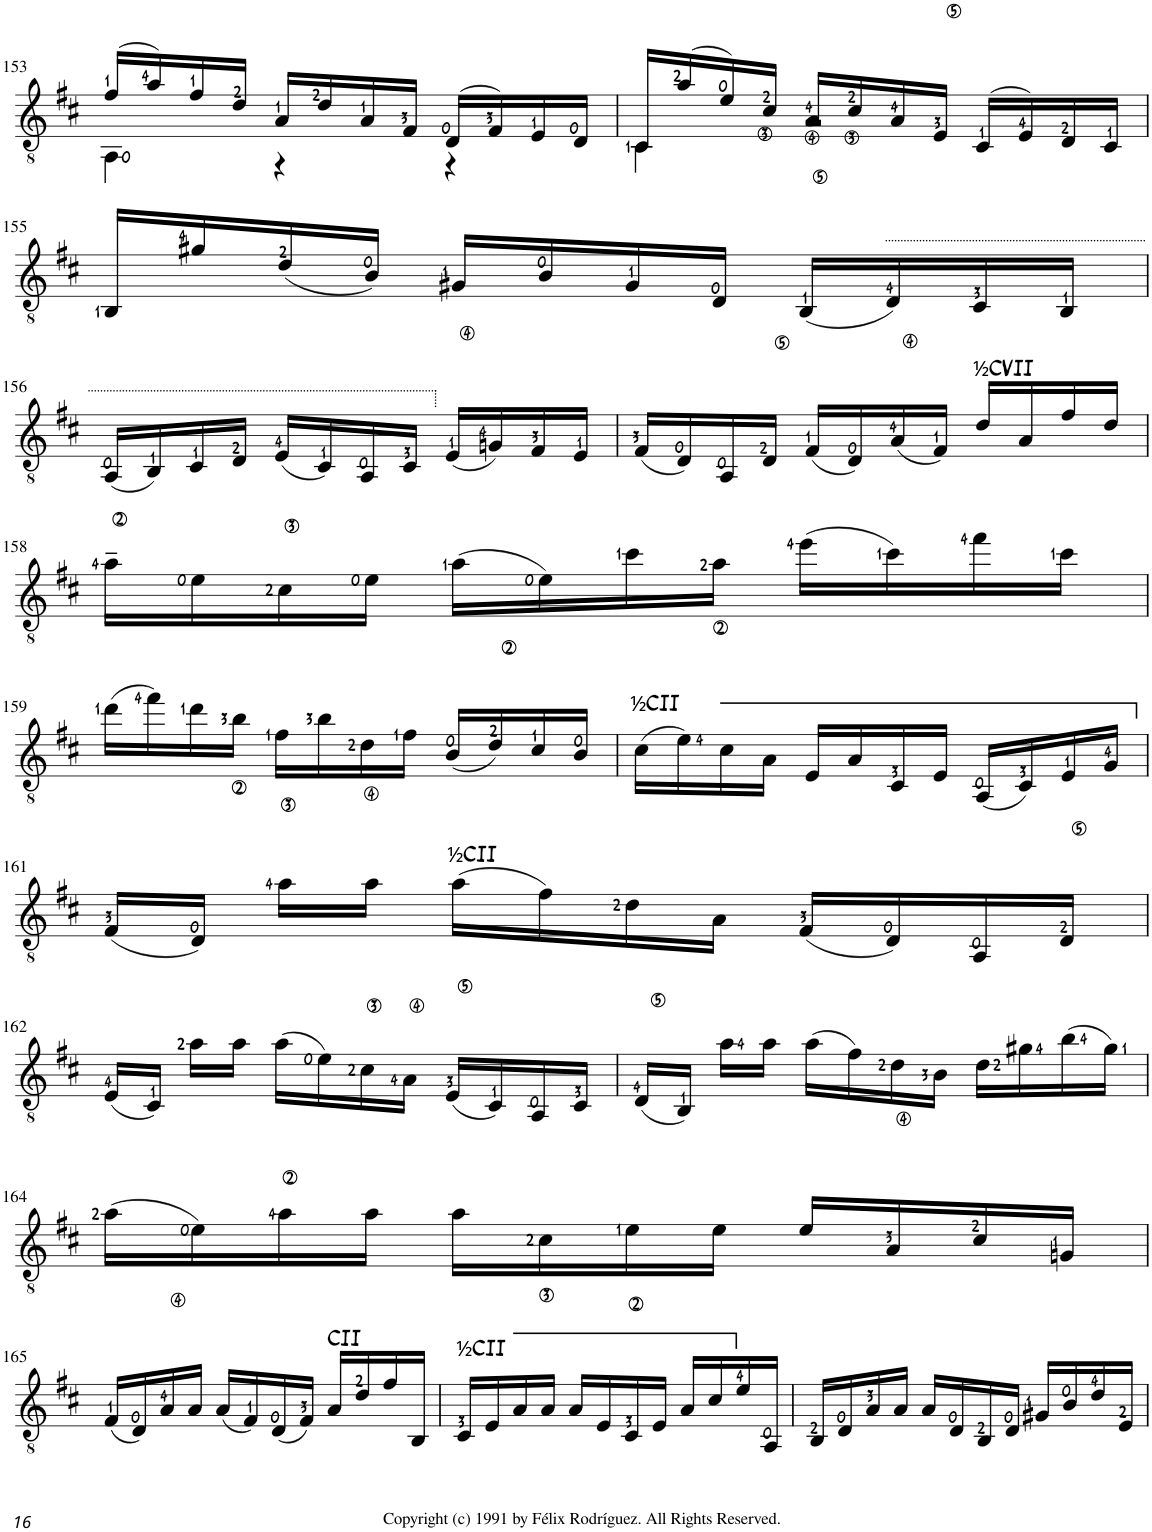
**kern
*part1
*staff1
*I"6ta en Re
!!LO:PB:g=z
*clefGv2
*k[f#c#]
*M3/4
=153
*^
(16f#/LL	4AA\
16a/)	.
16f#/	.
16d/JJ	.
16A/LL	4r
16d/	.
16A/	.
16F#/JJ	.
(16D/LL	4r
16F#/)	.
16E/	.
16D/JJ	.
=154	=154
16C#/LL	4C#\
(16a/	.
16e/)	.
16c#/JJ	.
16A/LL	2r
16c#/	.
16A/	.
16E/JJ	.
(16C#/LL	.
16E/)	.
16D/	.
16C#/JJ	.
*v	*v
!!LO:LB:g=z
=155
16BB/LL
16g#X/
(16d/
16B/JJ)
16G#X/LL
16B/
16G#/
16D/JJ
(16BB/LL
16D/)
16C#/
16BB/JJ
!!LO:LB:g=z
=156
(16AA/LL
16BB/)
16C#/
16D/JJ
(16E/LL
16C#/)
16AA/
16C#/JJ
(16E/LL
16Gn/)
16F#/
16E/JJ
=157
(16F#/LL
16D/)
16AA/
16D/JJ
(16F#/LL
16D/)
(16A/
16F#/JJ)
!LO:TX:a:t=½CVII
16d/LL
16A/
16f#/
16d/JJ
!!LO:LB:g=z
=158
16a~\LL
16e\
16c#\
16e\JJ
(16a\LL
16e\)
16cc#\
16a<\JJ
(16ee\LL
16cc#\)
16ff#\
16cc#\JJ
!!LO:LB:g=z
=159
(16dd\LL
16ff#\)
16dd\
16b<\JJ
16f#<\LL
16b\
16d<\
16f#\JJ
(16B/LL
16d/)
16c#/
16B/JJ
=160
!LO:TX:a:t=½CII
(16c#\LL
16e\)
16c#\
16A\JJ
16E/LL
16A/
16C#/
16E/JJ
(16AA/LL
16C#/)
16E/
16G/JJ
!!LO:LB:g=z
=161
(16F#/LL
16D/JJ)
16a\LL
16a\JJ
!LO:TX:a:t=½CII
(16a\LL
16f#\)
16d\
16A\JJ
(16F#/LL
16D/)
16AA/
16D/JJ
!!LO:LB:g=z
=162
(16E/LL
16C#/JJ)
16a\LL
16a\JJ
(16a\LL
16e\)
16c#\
16A\JJ
(16E/LL
16C#/)
16AA/
16C#/JJ
=163
(16D/LL
16BB/JJ)
16a\LL
16a\JJ
(16a\LL
16f#\)
16d\
16B\JJ
16d\LL
16g#X\
(16b\
16g#\JJ)
!!LO:LB:g=z
=164
(16a\LL
16e\)
16a\
16a\JJ
16a\LL
16c#<\
16e<\
16e\JJ
16e/LL
16A/
16c#/
16Gn/JJ
!!LO:LB:g=z
=165
(16F#/LL
16D/)
16A/
16A/JJ
(16A/LL
16F#/)
(16D/
16F#/JJ)
!LO:TX:a:t=CII
16A/LL
16d/
16f#/
16BB/JJ
=166
!LO:TX:a:t=½CII
16C#/LL
16E/
16A/
16A/JJ
16A/LL
16E/
16C#/
16E/JJ
16A/LL
16c#/
16e/
16AA/JJ
=167
16BB/LL
16D/
16A/
16A/JJ
16A/LL
16D/
16BB/
16D/JJ
16G#X/LL
16B/
16d/
16E/JJ
=
*-
